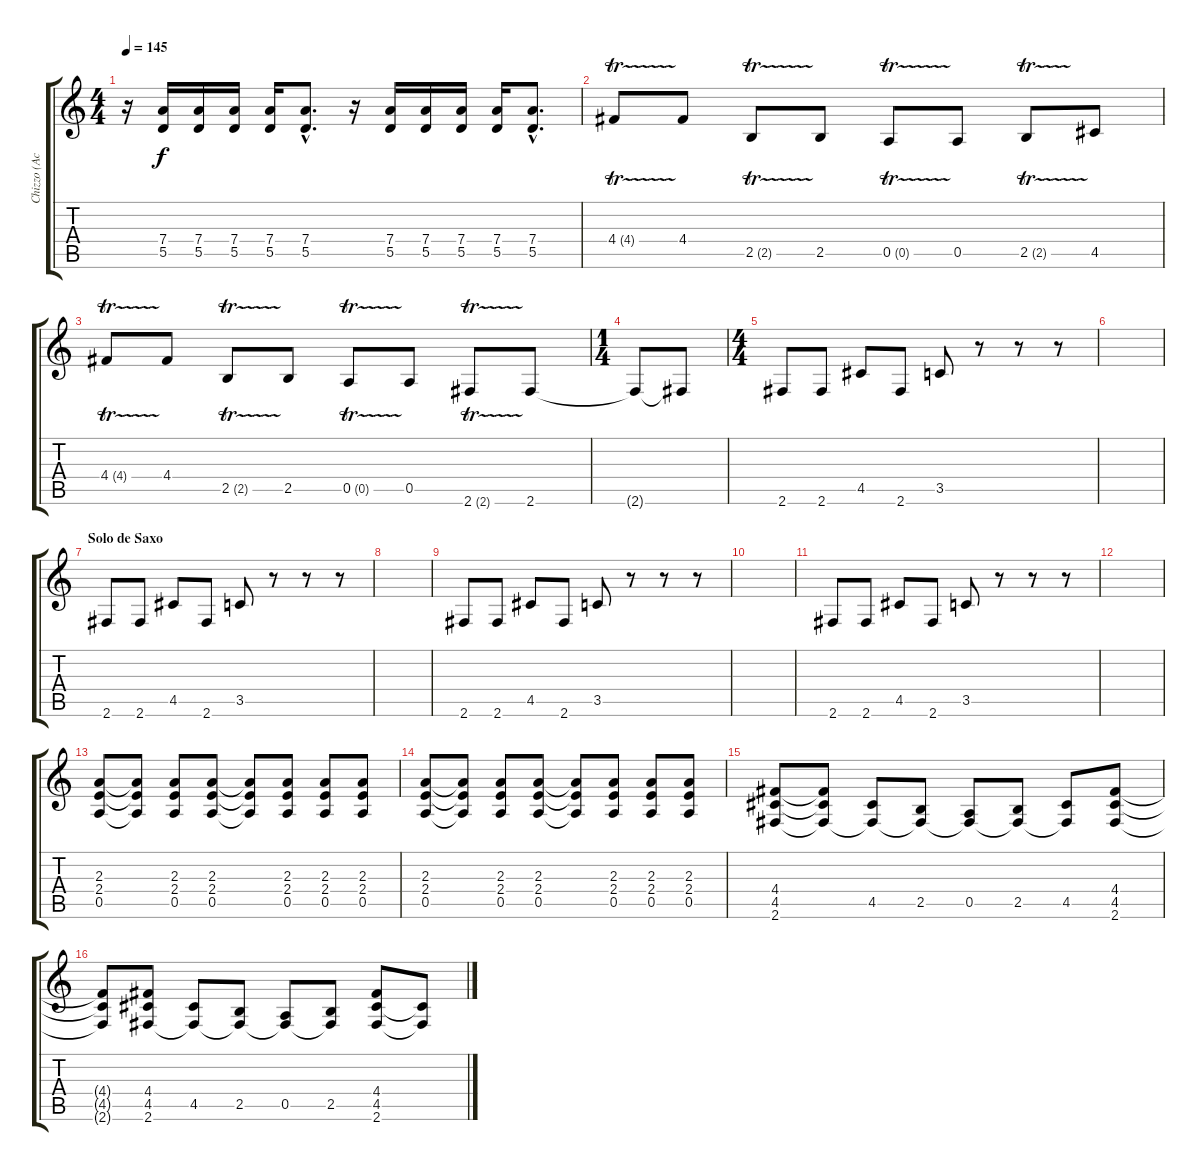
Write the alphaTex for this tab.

\track ("Chizzo (Acomp)" "Chizzo (Ac") {instrument distortionguitar}
\staff {score tabs}
\tuning (E4 B3 G3 D3 A2 E2) {hide}
\ts (4 4)
\tempo 145
\clef g2
\ks c
r.16{dy f} (7.4 5.5).16 (7.4 5.5).16 (7.4 5.5).16 (7.4 5.5).16 (7.4{hac} 5.5{hac}).8{d} r.16 (7.4 5.5).16 (7.4 5.5).16 (7.4 5.5).16 (7.4 5.5).16 (7.4{hac} 5.5{hac}).8{d} |
4.4{tr (4 16)}.8 4.4.8 2.5{tr (2 16)}.8 2.5.8 0.5{tr (0 16)}.8 0.5.8 2.5{tr (2 16)}.8 4.5.8 |
4.4{tr (4 16)}.8 4.4.8 2.5{tr (2 16)}.8 2.5.8 0.5{tr (0 16)}.8 0.5.8 2.6{tr (2 16)}.8 2.6.8 |
\ts (1 4)
2.6{t}.8 2.6{t}.8 |
\ts (4 4)
2.6.8 2.6.8 4.5.8 2.6.8 3.5.8 r.8 r.8 r.8 |
|
\section ("" "Solo de Saxo")
2.6.8 2.6.8 4.5.8 2.6.8 3.5.8 r.8 r.8 r.8 |
|
2.6.8 2.6.8 4.5.8 2.6.8 3.5.8 r.8 r.8 r.8 |
|
2.6.8 2.6.8 4.5.8 2.6.8 3.5.8 r.8 r.8 r.8 |
|
(2.3 2.4 0.5).8 (2.3{t} 2.4{t} 0.5{t}).8 (2.3 2.4 0.5).8 (2.3 2.4 0.5).8 (2.3{t} 2.4{t} 0.5{t}).8 (2.3 2.4 0.5).8 (2.3 2.4 0.5).8 (2.3 2.4 0.5).8 |
(2.3 2.4 0.5).8 (2.3{t} 2.4{t} 0.5{t}).8 (2.3 2.4 0.5).8 (2.3 2.4 0.5).8 (2.3{t} 2.4{t} 0.5{t}).8 (2.3 2.4 0.5).8 (2.3 2.4 0.5).8 (2.3 2.4 0.5).8 |
(4.4 4.5 2.6).8 (4.4{t} 4.5{t} 2.6{t}).8 (4.5 2.6{t}).8 (2.5 2.6{t}).8 (0.5 2.6{t}).8 (2.5 2.6{t}).8 (4.5 2.6{t}).8 (4.4 4.5 2.6).8 |
(4.4{t} 4.5{t} 2.6{t}).8 (4.4 4.5 2.6).8 (4.5 2.6{t}).8 (2.5 2.6{t}).8 (0.5 2.6{t}).8 (2.5 2.6{t}).8 (4.4 4.5 2.6).8 (4.5{t} 2.6{t}).8
